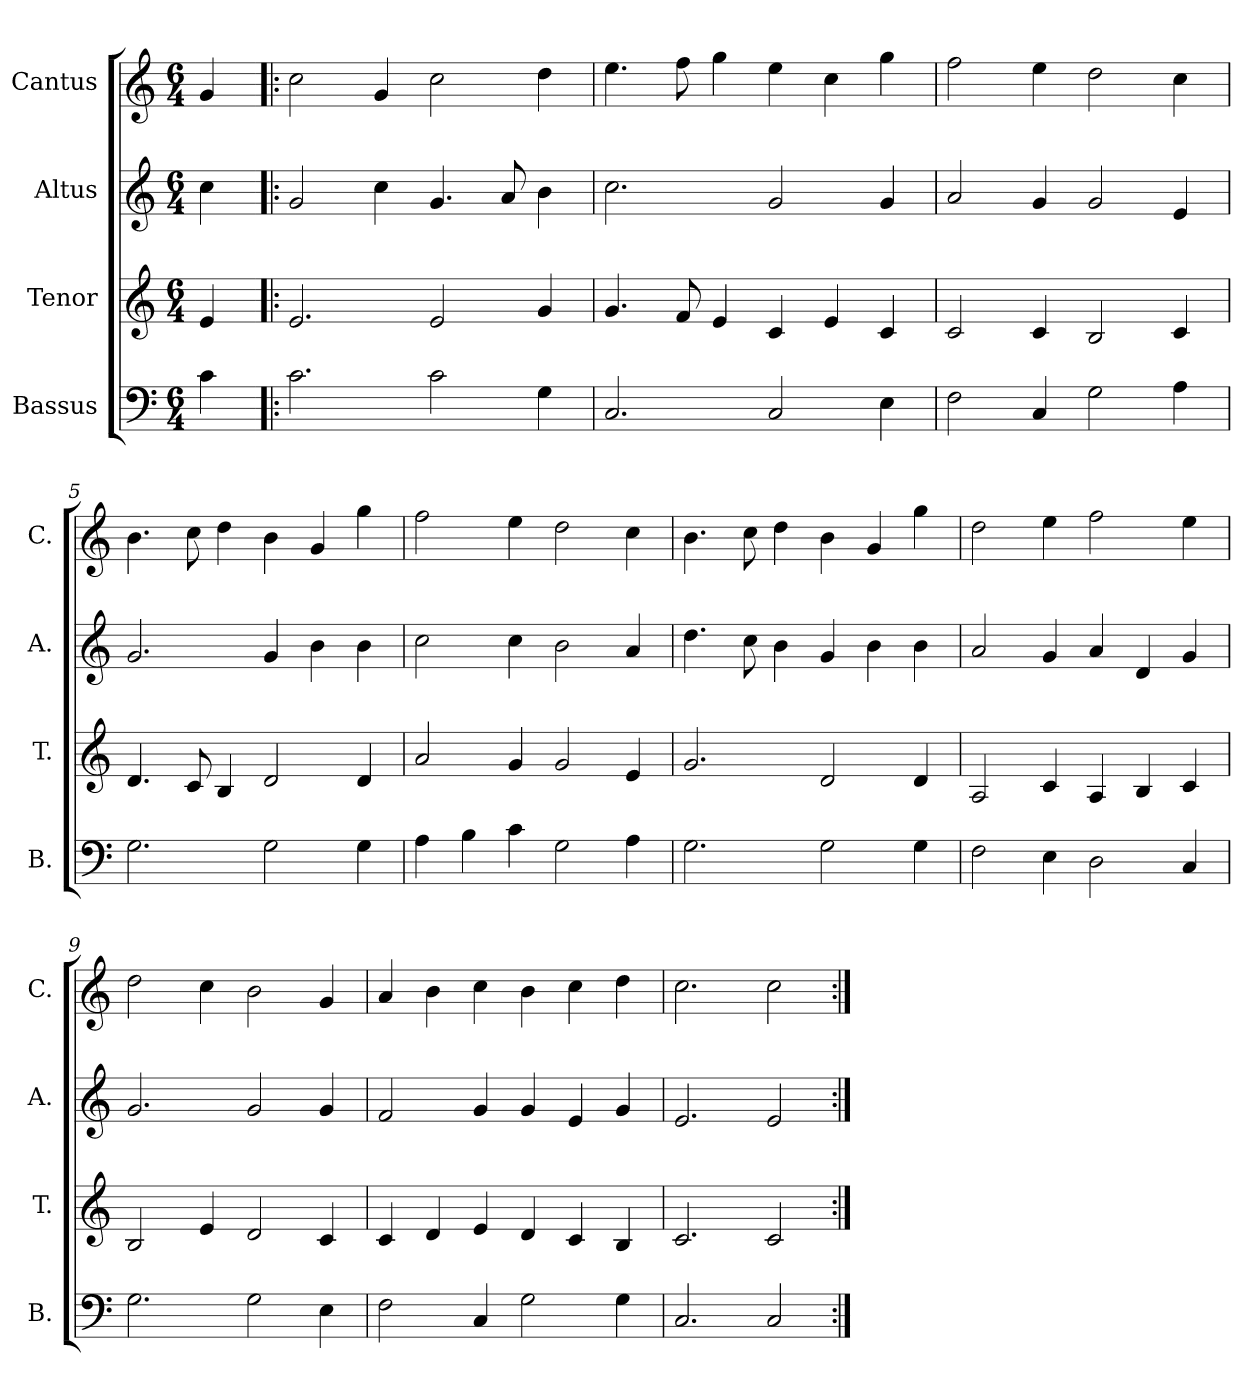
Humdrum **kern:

**kern	**kern	**kern	**kern
*part4	*part3	*part2	*part1
*staff4	*staff3	*staff2	*staff1
*I"Bassus	*I"Tenor	*I"Altus	*I"Cantus
*I'B.	*I'T.	*I'A.	*I'C.
*clefF4	*clefG2	*clefG2	*clefG2
*k[]	*k[]	*k[]	*k[]
*M6/4	*M6/4	*M6/4	*M6/4
=1	=1	=1	=1
4c\	4e/	4cc\	4g/
=2!|:	=2!|:	=2!|:	=2!|:
2.c\	2.e/	2g/	2cc\
.	.	4cc\	4g/
2c\	2e/	4.g/	2cc\
.	.	8a/	.
4G\	4g/	4b\	4dd\
=3	=3	=3	=3
2.C/	4.g/	2.cc\	4.ee\
.	8f/	.	8ff\
.	4e/	.	4gg\
2C/	4c/	2g/	4ee\
.	4e/	.	4cc\
4E\	4c/	4g/	4gg\
=4	=4	=4	=4
2F\	2c/	2a/	2ff\
4C/	4c/	4g/	4ee\
2G\	2B/	2g/	2dd\
4A\	4c/	4e/	4cc\
=5	=5	=5	=5
2.G\	4.d/	2.g/	4.b\
.	8c/	.	8cc\
.	4B/	.	4dd\
2G\	2d/	4g/	4b\
.	.	4b\	4g/
4G\	4d/	4b\	4gg\
=6	=6	=6	=6
4A\	2a/	2cc\	2ff\
4B\	.	.	.
4c\	4g/	4cc\	4ee\
2G\	2g/	2b\	2dd\
4A\	4e/	4a/	4cc\
=7	=7	=7	=7
2.G\	2.g/	4.dd\	4.b\
.	.	8cc\	8cc\
.	.	4b\	4dd\
2G\	2d/	4g/	4b\
.	.	4b\	4g/
4G\	4d/	4b\	4gg\
=8	=8	=8	=8
2F\	2A/	2a/	2dd\
4E\	4c/	4g/	4ee\
2D\	4A/	4a/	2ff\
.	4B/	4d/	.
4C/	4c/	4g/	4ee\
=9	=9	=9	=9
2.G\	2B/	2.g/	2dd\
.	4e/	.	4cc\
2G\	2d/	2g/	2b\
4E\	4c/	4g/	4g/
!!LO:LB:g=z
=10	=10	=10	=10
2F\	4c/	2f/	4a/
.	4d/	.	4b\
4C/	4e/	4g/	4cc\
2G\	4d/	4g/	4b\
.	4c/	4e/	4cc\
4G\	4B/	4g/	4dd\
=11	=11	=11	=11
2.C/	2.c/	2.e/	2.cc\
2C/	2c/	2e/	2cc\
=:|!	=:|!	=:|!	=:|!
*-	*-	*-	*-
